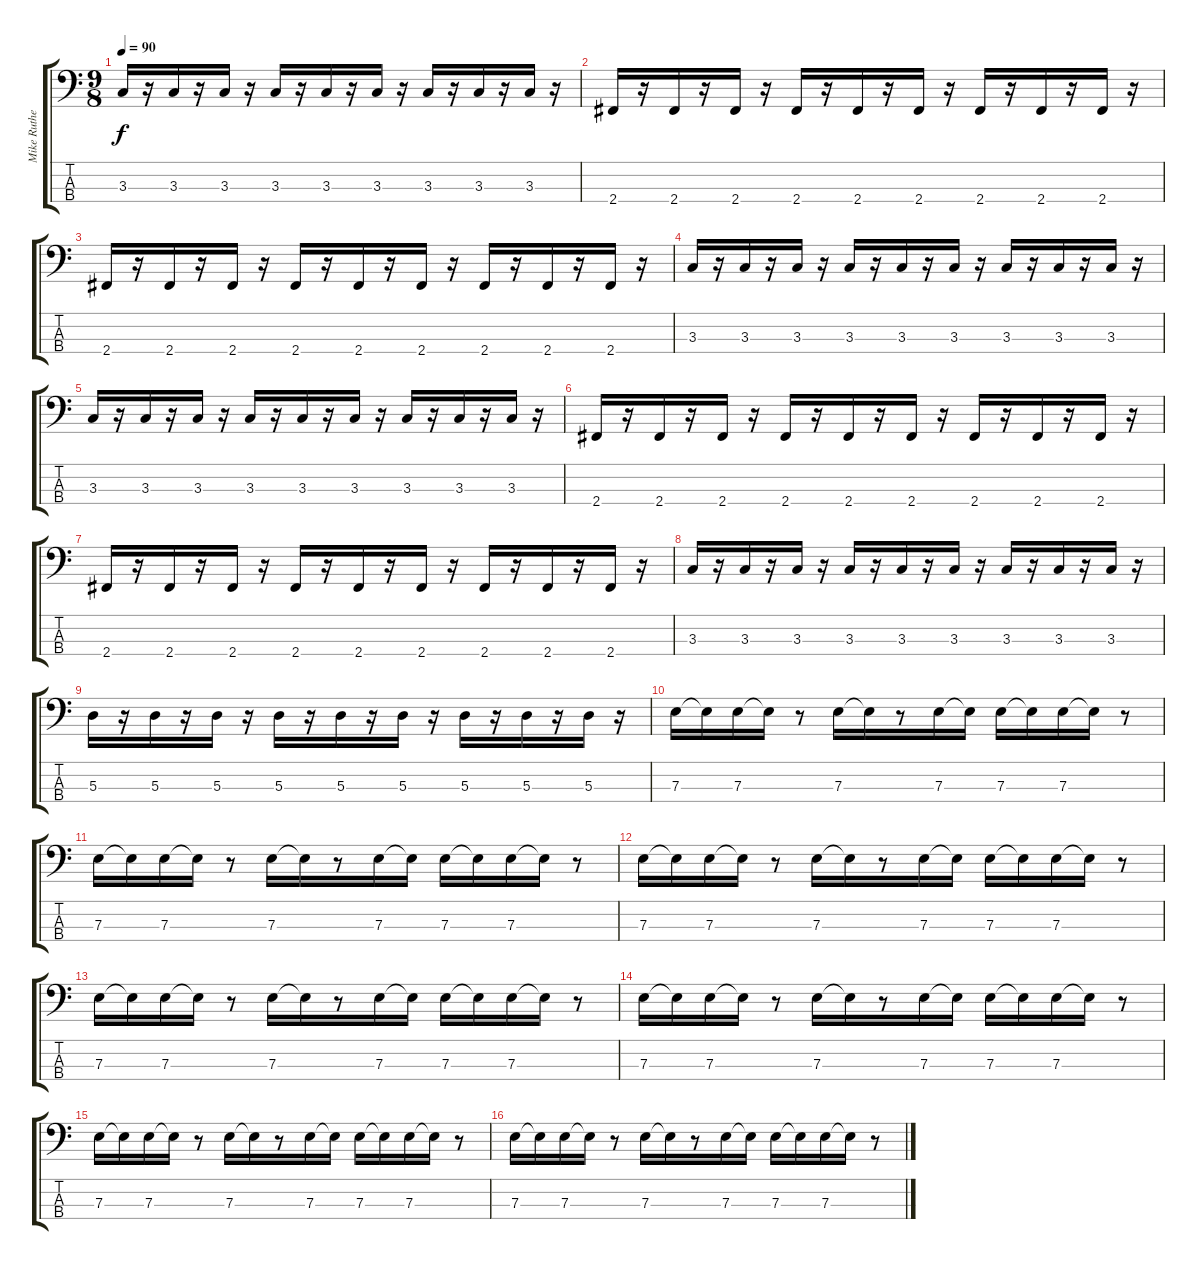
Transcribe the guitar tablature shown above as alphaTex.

\track ("Mike Rutherford (bass)" "Mike Ruthe") {instrument electricbassfinger}
\staff {score tabs}
\tuning (G2 D2 A1 E1) {hide}
\ts (9 8)
\tempo 90
\clef f4
\ks c
3.3.16{dy f} r.16 3.3.16 r.16 3.3.16 r.16 3.3.16 r.16 3.3.16 r.16 3.3.16 r.16 3.3.16 r.16 3.3.16 r.16 3.3.16 r.16 |
2.4.16 r.16 2.4.16 r.16 2.4.16 r.16 2.4.16 r.16 2.4.16 r.16 2.4.16 r.16 2.4.16 r.16 2.4.16 r.16 2.4.16 r.16 |
2.4.16 r.16 2.4.16 r.16 2.4.16 r.16 2.4.16 r.16 2.4.16 r.16 2.4.16 r.16 2.4.16 r.16 2.4.16 r.16 2.4.16 r.16 |
3.3.16 r.16 3.3.16 r.16 3.3.16 r.16 3.3.16 r.16 3.3.16 r.16 3.3.16 r.16 3.3.16 r.16 3.3.16 r.16 3.3.16 r.16 |
3.3.16 r.16 3.3.16 r.16 3.3.16 r.16 3.3.16 r.16 3.3.16 r.16 3.3.16 r.16 3.3.16 r.16 3.3.16 r.16 3.3.16 r.16 |
2.4.16 r.16 2.4.16 r.16 2.4.16 r.16 2.4.16 r.16 2.4.16 r.16 2.4.16 r.16 2.4.16 r.16 2.4.16 r.16 2.4.16 r.16 |
2.4.16 r.16 2.4.16 r.16 2.4.16 r.16 2.4.16 r.16 2.4.16 r.16 2.4.16 r.16 2.4.16 r.16 2.4.16 r.16 2.4.16 r.16 |
3.3.16 r.16 3.3.16 r.16 3.3.16 r.16 3.3.16 r.16 3.3.16 r.16 3.3.16 r.16 3.3.16 r.16 3.3.16 r.16 3.3.16 r.16 |
5.3.16 r.16 5.3.16 r.16 5.3.16 r.16 5.3.16 r.16 5.3.16 r.16 5.3.16 r.16 5.3.16 r.16 5.3.16 r.16 5.3.16 r.16 |
7.3.16 7.3{t}.16 7.3.16 7.3{t}.16 r.8 7.3.16 7.3{t}.16 r.8 7.3.16 7.3{t}.16 7.3.16 7.3{t}.16 7.3.16 7.3{t}.16 r.8 |
7.3.16 7.3{t}.16 7.3.16 7.3{t}.16 r.8 7.3.16 7.3{t}.16 r.8 7.3.16 7.3{t}.16 7.3.16 7.3{t}.16 7.3.16 7.3{t}.16 r.8 |
7.3.16 7.3{t}.16 7.3.16 7.3{t}.16 r.8 7.3.16 7.3{t}.16 r.8 7.3.16 7.3{t}.16 7.3.16 7.3{t}.16 7.3.16 7.3{t}.16 r.8 |
7.3.16 7.3{t}.16 7.3.16 7.3{t}.16 r.8 7.3.16 7.3{t}.16 r.8 7.3.16 7.3{t}.16 7.3.16 7.3{t}.16 7.3.16 7.3{t}.16 r.8 |
7.3.16 7.3{t}.16 7.3.16 7.3{t}.16 r.8 7.3.16 7.3{t}.16 r.8 7.3.16 7.3{t}.16 7.3.16 7.3{t}.16 7.3.16 7.3{t}.16 r.8 |
7.3.16 7.3{t}.16 7.3.16 7.3{t}.16 r.8 7.3.16 7.3{t}.16 r.8 7.3.16 7.3{t}.16 7.3.16 7.3{t}.16 7.3.16 7.3{t}.16 r.8 |
7.3.16 7.3{t}.16 7.3.16 7.3{t}.16 r.8 7.3.16 7.3{t}.16 r.8 7.3.16 7.3{t}.16 7.3.16 7.3{t}.16 7.3.16 7.3{t}.16 r.8
